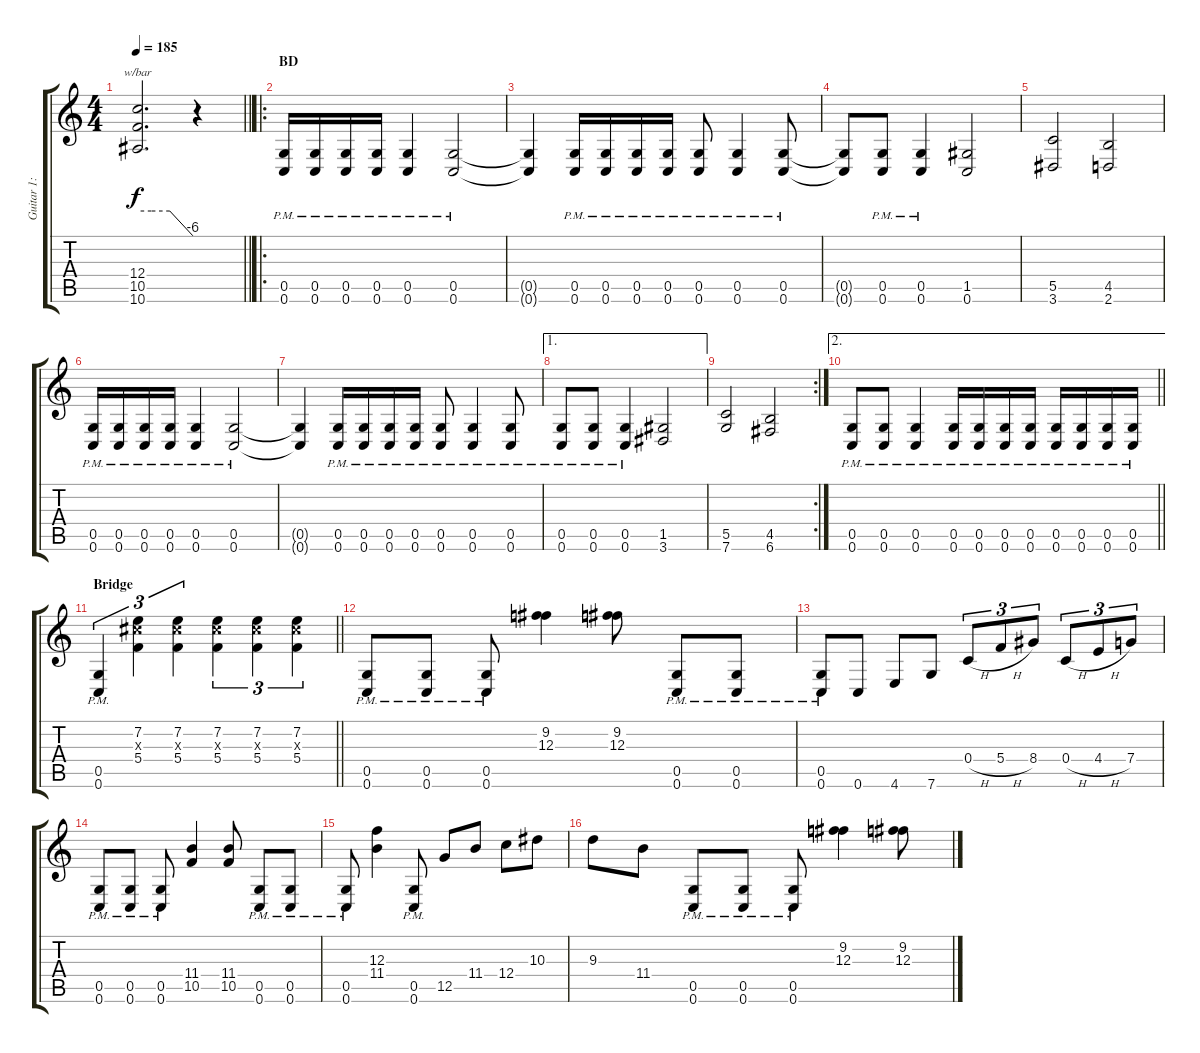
\track ("Guitar 1: Johan" "Guitar 1: ") {instrument distortionguitar}
\staff {score tabs}
\tuning (D4 A3 F3 C3 G2 C2) {hide}
\ts (4 4)
\tempo 185
\clef g2
\barLineRight lightlight
\ks c
(12.4 10.5 10.6).2{d tbe (custom default 0 0 15 0 35 0 60 -24) dy f} r.4 |
\ro
\section ("" "BD")
(0.5{pm} 0.6).16 (0.5{pm} 0.6).16 (0.5{pm} 0.6).16 (0.5{pm} 0.6).16 (0.5{pm} 0.6).4 (0.5{pm} 0.6).2 |
(0.5{t} 0.6{t}).4 (0.5{pm} 0.6).16 (0.5{pm} 0.6).16 (0.5{pm} 0.6).16 (0.5{pm} 0.6).16 (0.5{pm} 0.6).8 (0.5{pm} 0.6).4 (0.5{pm} 0.6).8 |
(0.5{t} 0.6{t}).8 (0.5{pm} 0.6).8 (0.5{pm} 0.6).4 (1.5 0.6).2 |
(5.5 3.6).2 (4.5 2.6).2 |
(0.5{pm} 0.6).16 (0.5{pm} 0.6).16 (0.5{pm} 0.6).16 (0.5{pm} 0.6).16 (0.5{pm} 0.6).4 (0.5{pm} 0.6).2 |
(0.5{t} 0.6{t}).4 (0.5{pm} 0.6).16 (0.5{pm} 0.6).16 (0.5{pm} 0.6).16 (0.5{pm} 0.6).16 (0.5{pm} 0.6).8 (0.5{pm} 0.6).4 (0.5{pm} 0.6).8 |
\ae 1
(0.5{pm} 0.6).8 (0.5{pm} 0.6).8 (0.5{pm} 0.6).4 (1.5 3.6).2 |
\rc 2
(5.5 7.6).2 (4.5 6.6).2 |
\ae 2
\barLineRight lightlight
(0.5{pm} 0.6).8 (0.5{pm} 0.6).8 (0.5{pm} 0.6).4 (0.5{pm} 0.6).16 (0.5{pm} 0.6).16 (0.5{pm} 0.6).16 (0.5{pm} 0.6).16 (0.5{pm} 0.6).16 (0.5{pm} 0.6).16 (0.5{pm} 0.6).16 (0.5{pm} 0.6).16 |
\section ("" "Bridge")
\barLineRight lightlight
(0.5{pm} 0.6).4{tu (3 2) balance 6} (7.2 8.3{x} 5.4).4{tu (3 2)} (7.2 8.3{x} 5.4).4{tu (3 2)} (7.2 8.3{x} 5.4).4{tu (3 2)} (7.2 8.3{x} 5.4).4{tu (3 2)} (7.2 8.3{x} 5.4).4{tu (3 2)} |
(0.5{pm} 0.6).8{balance 13} (0.5{pm} 0.6).8 (0.5{pm} 0.6).8 (9.2 12.3).4 (9.2 12.3).8 (0.5{pm} 0.6).8 (0.5{pm} 0.6).8 |
(0.5{pm} 0.6).8 0.6.8 4.6.8 7.6.8 0.4{h}.8{tu (3 2)} 5.4{h}.8{tu (3 2)} 8.4.8{tu (3 2)} 0.4{h}.8{tu (3 2)} 4.4{h}.8{tu (3 2)} 7.4.8{tu (3 2)} |
(0.5{pm} 0.6).8 (0.5{pm} 0.6).8 (0.5{pm} 0.6).8 (11.4 10.5).4 (11.4 10.5).8 (0.5{pm} 0.6).8 (0.5{pm} 0.6).8 |
(0.5{pm} 0.6).8 (12.3 11.4).4 (0.5{pm} 0.6).8 12.5.8 11.4.8 12.4.8 10.3.8 |
9.3.8 11.4.8 (0.5{pm} 0.6).8 (0.5{pm} 0.6).8 (0.5{pm} 0.6).8 (9.2 12.3).4 (9.2 12.3).8
